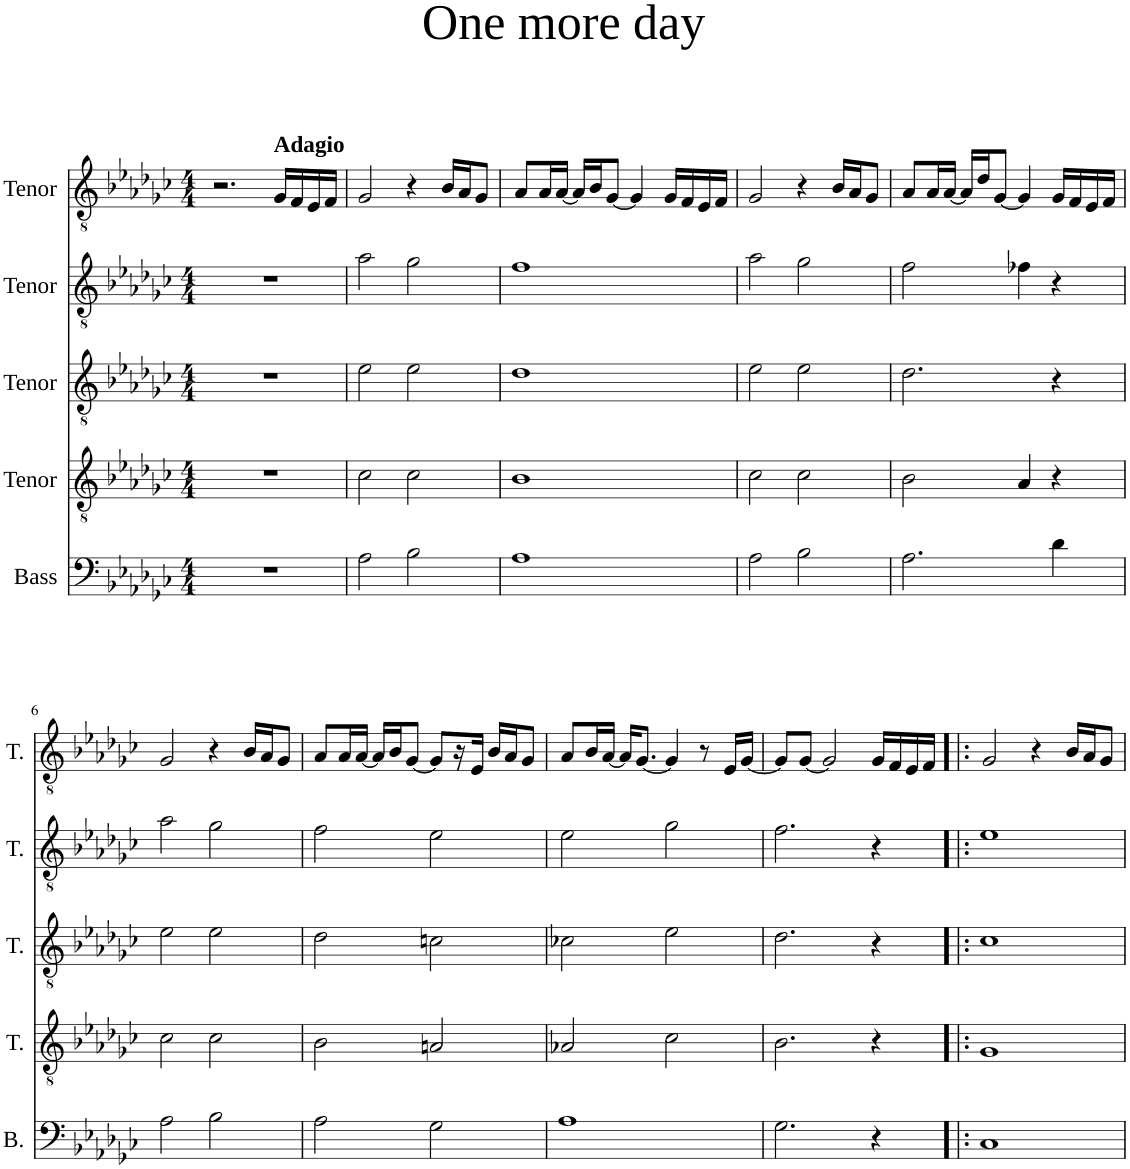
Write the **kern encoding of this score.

**kern	**kern	**kern	**kern	**kern
*part5	*part4	*part3	*part2	*part1
*staff5	*staff4	*staff3	*staff2	*staff1
*I"Bass	*I"Tenor	*I"Tenor	*I"Tenor	*I"Tenor
*I'B.	*I'T.	*I'T.	*I'T.	*I'T.
*clefF4	*clefGv2	*clefGv2	*clefGv2	*clefGv2
*k[b-e-a-d-g-c-]	*k[b-e-a-d-g-c-]	*k[b-e-a-d-g-c-]	*k[b-e-a-d-g-c-]	*k[b-e-a-d-g-c-]
*M4/4	*M4/4	*M4/4	*M4/4	*M4/4
=1	=1	=1	=1	=1
1r	1r	1r	1r	2.r
!	!	!	!	!LO:TX:a:B:t=Adagio
.	.	.	.	16G-/LL
.	.	.	.	16F/
.	.	.	.	16E-/
.	.	.	.	16F/JJ
=2	=2	=2	=2	=2
2A-\	2c-\	2e-\	2a-\	2G-/
2B-\	2c-\	2e-\	2g-\	4r
.	.	.	.	16B-/LL
.	.	.	.	16A-/J
.	.	.	.	8G-/J
=3	=3	=3	=3	=3
1A-	1B-	1d-	1f	8A-/L
.	.	.	.	16A-/L
.	.	.	.	[16A-/JJ
.	.	.	.	16A-/LL]
.	.	.	.	16B-/J
.	.	.	.	[8G-/J
.	.	.	.	4G-/]
.	.	.	.	16G-/LL
.	.	.	.	16F/
.	.	.	.	16E-/
.	.	.	.	16F/JJ
=4	=4	=4	=4	=4
2A-\	2c-\	2e-\	2a-\	2G-/
2B-\	2c-\	2e-\	2g-\	4r
.	.	.	.	16B-/LL
.	.	.	.	16A-/J
.	.	.	.	8G-/J
=5	=5	=5	=5	=5
2.A-\	2B-\	2.d-\	2f\	8A-/L
.	.	.	.	16A-/L
.	.	.	.	[16A-/JJ
.	.	.	.	16A-/LL]
.	.	.	.	16d-/J
.	.	.	.	[8G-/J
.	4A-/	.	4f-X\	4G-/]
4d-\	4r	4r	4r	16G-/LL
.	.	.	.	16F/
.	.	.	.	16E-/
.	.	.	.	16F/JJ
!!LO:LB:g=z
=6	=6	=6	=6	=6
2A-\	2c-\	2e-\	2a-\	2G-/
2B-\	2c-\	2e-\	2g-\	4r
.	.	.	.	16B-/LL
.	.	.	.	16A-/J
.	.	.	.	8G-/J
=7	=7	=7	=7	=7
2A-\	2B-\	2d-\	2f\	8A-/L
.	.	.	.	16A-/L
.	.	.	.	[16A-/JJ
.	.	.	.	16A-/LL]
.	.	.	.	16B-/J
.	.	.	.	[8G-/J
2G-\	2An/	2cn\	2e-\	8G-/L]
.	.	.	.	16r
.	.	.	.	16E-/JJ
.	.	.	.	16B-/LL
.	.	.	.	16A-/J
.	.	.	.	8G-/J
=8	=8	=8	=8	=8
1A-	2A-X/	2c-X\	2e-\	8A-/L
.	.	.	.	16B-/L
.	.	.	.	[16A-/JJ
.	.	.	.	16A-/KL]
.	.	.	.	[8.G-/J
.	2c-\	2e-\	2g-\	4G-/]
.	.	.	.	8r
.	.	.	.	16E-/LL
.	.	.	.	[16G-/JJ
=9	=9	=9	=9	=9
2.G-\	2.B-\	2.d-\	2.f\	8G-/L]
.	.	.	.	[8G-/J
.	.	.	.	2G-/]
4r	4r	4r	4r	16G-/LL
.	.	.	.	16F/
.	.	.	.	16E-/
.	.	.	.	16F/JJ
=10!|:	=10!|:	=10!|:	=10!|:	=10!|:
1C-	1G-	1c-	1e-	2G-/
.	.	.	.	4r
.	.	.	.	16B-/LL
.	.	.	.	16A-/J
.	.	.	.	8G-/J
=	=	=	=	=
*-	*-	*-	*-	*-
